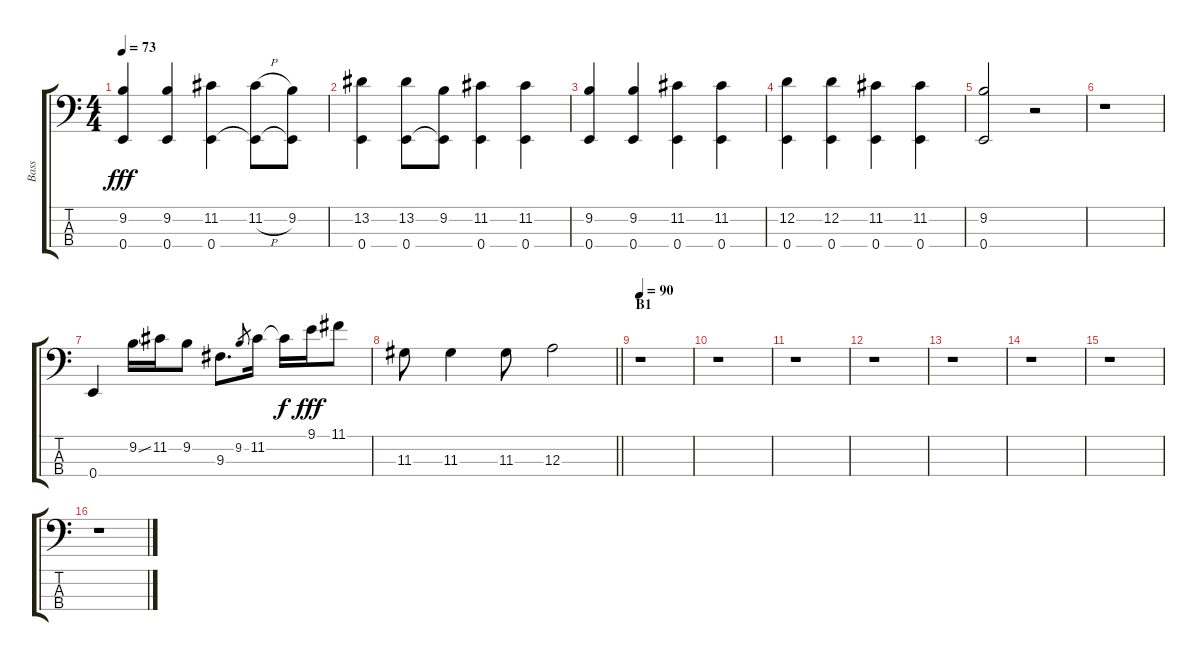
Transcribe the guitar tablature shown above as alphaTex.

\track ("Bass" "Bass") {instrument electricbassfinger}
\staff {score tabs}
\tuning (G2 D2 A1 E1) {hide}
\ts (4 4)
\tempo 73
\clef f4
\ks c
(9.2 0.4).4{dy fff} (9.2 0.4).4 (11.2 0.4).4 (11.2{h} 0.4{t}).8 (9.2 0.4{t}).8 |
(13.2 0.4).4 (13.2 0.4).8 (9.2 0.4{t}).8 (11.2 0.4).4 (11.2 0.4).4 |
(9.2 0.4).4 (9.2 0.4).4 (11.2 0.4).4 (11.2 0.4).4 |
(12.2 0.4).4 (12.2 0.4).4 (11.2 0.4).4 (11.2 0.4).4 |
(9.2 0.4).2 r.2 |
r.1 |
0.4.4 9.2{ss}.16 11.2.16 9.2.8 9.3.8{d} 9.2.8{gr} 11.2.16 11.2{t}.16{dy f} 9.1.16{dy fff} 11.1.8 |
\barLineRight lightlight
11.3.8 11.3.4 11.3.8 12.3.2 |
\section ("" "B1")
\tempo 90
r.1 |
r.1 |
r.1 |
r.1 |
r.1 |
r.1 |
r.1 |
r.1
